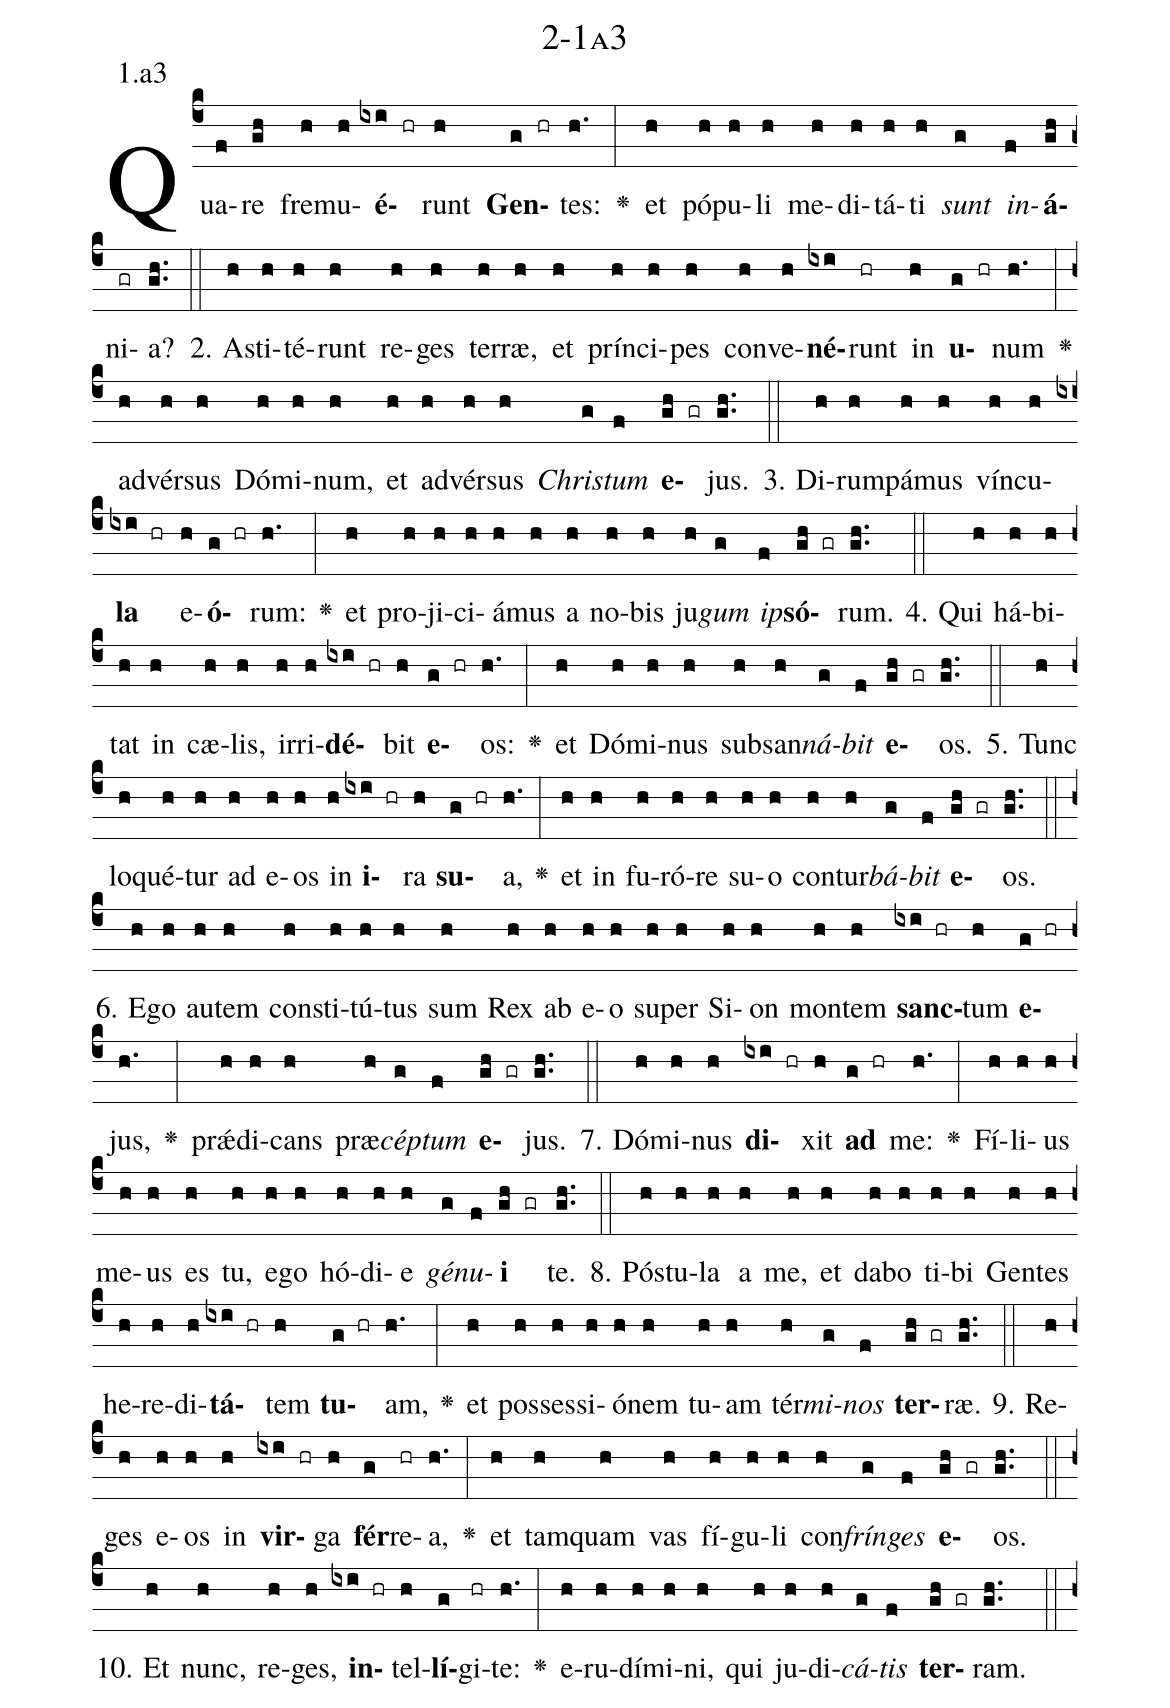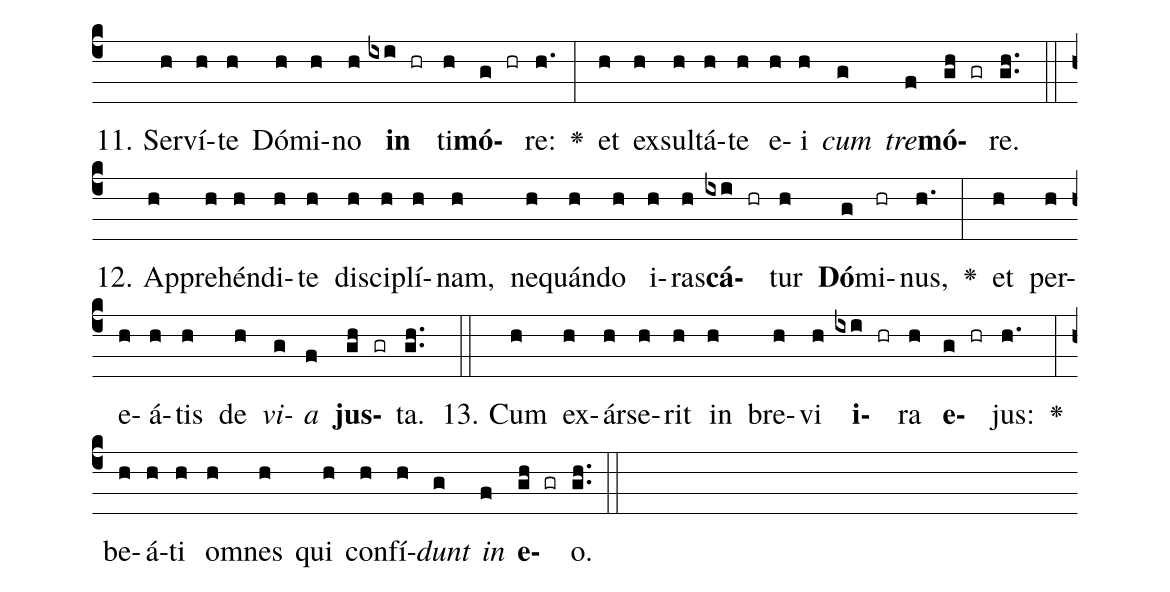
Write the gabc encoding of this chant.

name: 2-1a3;
annotation: 1.a3;
%%
(c4)Qua(f)re(gh) fre(h)mu(h)<b>é</b>(ixi hr)runt(h) <b>Gen</b>(g hr)tes:(h.) <v>\greheightstar</v>(:) et(h) pó(h)pu(h)li(h) me(h)di(h)tá(h)ti(h) <i>sunt</i>(g) <i>in</i>(f)<b>á</b>(gh)ni(gr)a?(gh..) (::)
2. A(h)sti(h)té(h)runt(h) re(h)ges(h) ter(h)ræ,(h) et(h) prín(h)ci(h)pes(h) con(h)ve(h)<b>né</b>(ixi)runt(hr) in(h) <b>u</b>(g hr)num(h.) <v>\greheightstar</v>(:) ad(h)vér(h)sus(h) Dó(h)mi(h)num,(h) et(h) ad(h)vér(h)sus(h) <i>Chris</i>(g)<i>tum</i>(f) <b>e</b>(gh gr)jus.(gh..) (::)
3. Di(h)rum(h)pá(h)mus(h) vín(h)cu(h)<b>la</b>(ixi hr) e(h)<b>ó</b>(g hr)rum:(h.) <v>\greheightstar</v>(:) et(h) pro(h)ji(h)ci(h)á(h)mus(h) a(h) no(h)bis(h) ju(h)<i>gum</i>(g) <i>ip</i>(f)<b>só</b>(gh gr)rum.(gh..) (::)
4. Qui(h) há(h)bi(h)tat(h) in(h) cæ(h)lis,(h) ir(h)ri(h)<b>dé</b>(ixi hr)bit(h) <b>e</b>(g hr)os:(h.) <v>\greheightstar</v>(:) et(h) Dó(h)mi(h)nus(h) sub(h)san(h)<i>ná</i>(g)<i>bit</i>(f) <b>e</b>(gh gr)os.(gh..) (::)
5. Tunc(h) lo(h)qué(h)tur(h) ad(h) e(h)os(h) in(h) <b>i</b>(ixi hr)ra(h) <b>su</b>(g hr)a,(h.) <v>\greheightstar</v>(:) et(h) in(h) fu(h)ró(h)re(h) su(h)o(h) con(h)tur(h)<i>bá</i>(g)<i>bit</i>(f) <b>e</b>(gh gr)os.(gh..) (::)
6. E(h)go(h) au(h)tem(h) con(h)sti(h)tú(h)tus(h) sum(h) Rex(h) ab(h) e(h)o(h) su(h)per(h) Si(h)on(h) mon(h)tem(h) <b>sanc</b>(ixi hr)tum(h) <b>e</b>(g hr)jus,(h.) <v>\greheightstar</v>(:) prǽ(h)di(h)cans(h) præ(h)<i>cép</i>(g)<i>tum</i>(f) <b>e</b>(gh gr)jus.(gh..) (::)
7. Dó(h)mi(h)nus(h) <b>di</b>(ixi hr)xit(h) <b>ad</b>(g hr) me:(h.) <v>\greheightstar</v>(:) Fí(h)li(h)us(h) me(h)us(h) es(h) tu,(h) e(h)go(h) hó(h)di(h)e(h) <i>gé</i>(g)<i>nu</i>(f)<b>i</b>(gh gr) te.(gh..) (::)
8. Pós(h)tu(h)la(h) a(h) me,(h) et(h) da(h)bo(h) ti(h)bi(h) Gen(h)tes(h) he(h)re(h)di(h)<b>tá</b>(ixi hr)tem(h) <b>tu</b>(g hr)am,(h.) <v>\greheightstar</v>(:) et(h) pos(h)ses(h)si(h)ó(h)nem(h) tu(h)am(h) tér(h)<i>mi</i>(g)<i>nos</i>(f) <b>ter</b>(gh gr)ræ.(gh..) (::)
9. Re(h)ges(h) e(h)os(h) in(h) <b>vir</b>(ixi hr)ga(h) <b>fér</b>(g)re(hr)a,(h.) <v>\greheightstar</v>(:) et(h) tam(h)quam(h) vas(h) fí(h)gu(h)li(h) con(h)<i>frín</i>(g)<i>ges</i>(f) <b>e</b>(gh gr)os.(gh..) (::)
10. Et(h) nunc,(h) re(h)ges,(h) <b>in</b>(ixi hr)tel(h)<b>lí</b>(g)gi(hr)te:(h.) <v>\greheightstar</v>(:) e(h)ru(h)dí(h)mi(h)ni,(h) qui(h) ju(h)di(h)<i>cá</i>(g)<i>tis</i>(f) <b>ter</b>(gh gr)ram.(gh..) (::)
11. Ser(h)ví(h)te(h) Dó(h)mi(h)no(h) <b>in</b>(ixi hr) ti(h)<b>mó</b>(g hr)re:(h.) <v>\greheightstar</v>(:) et(h) ex(h)sul(h)tá(h)te(h) e(h)i(h) <i>cum</i>(g) <i>tre</i>(f)<b>mó</b>(gh gr)re.(gh..) (::)
12. Ap(h)pre(h)hén(h)di(h)te(h) di(h)sci(h)plí(h)nam,(h) ne(h)quán(h)do(h) i(h)ras(h)<b>cá</b>(ixi hr)tur(h) <b>Dó</b>(g)mi(hr)nus,(h.) <v>\greheightstar</v>(:) et(h) per(h)e(h)á(h)tis(h) de(h) <i>vi</i>(g)<i>a</i>(f) <b>jus</b>(gh gr)ta.(gh..) (::)
13. Cum(h) ex(h)ár(h)se(h)rit(h) in(h) bre(h)vi(h) <b>i</b>(ixi hr)ra(h) <b>e</b>(g hr)jus:(h.) <v>\greheightstar</v>(:) be(h)á(h)ti(h) om(h)nes(h) qui(h) con(h)fí(h)<i>dunt</i>(g) <i>in</i>(f) <b>e</b>(gh gr)o.(gh..) (::)
